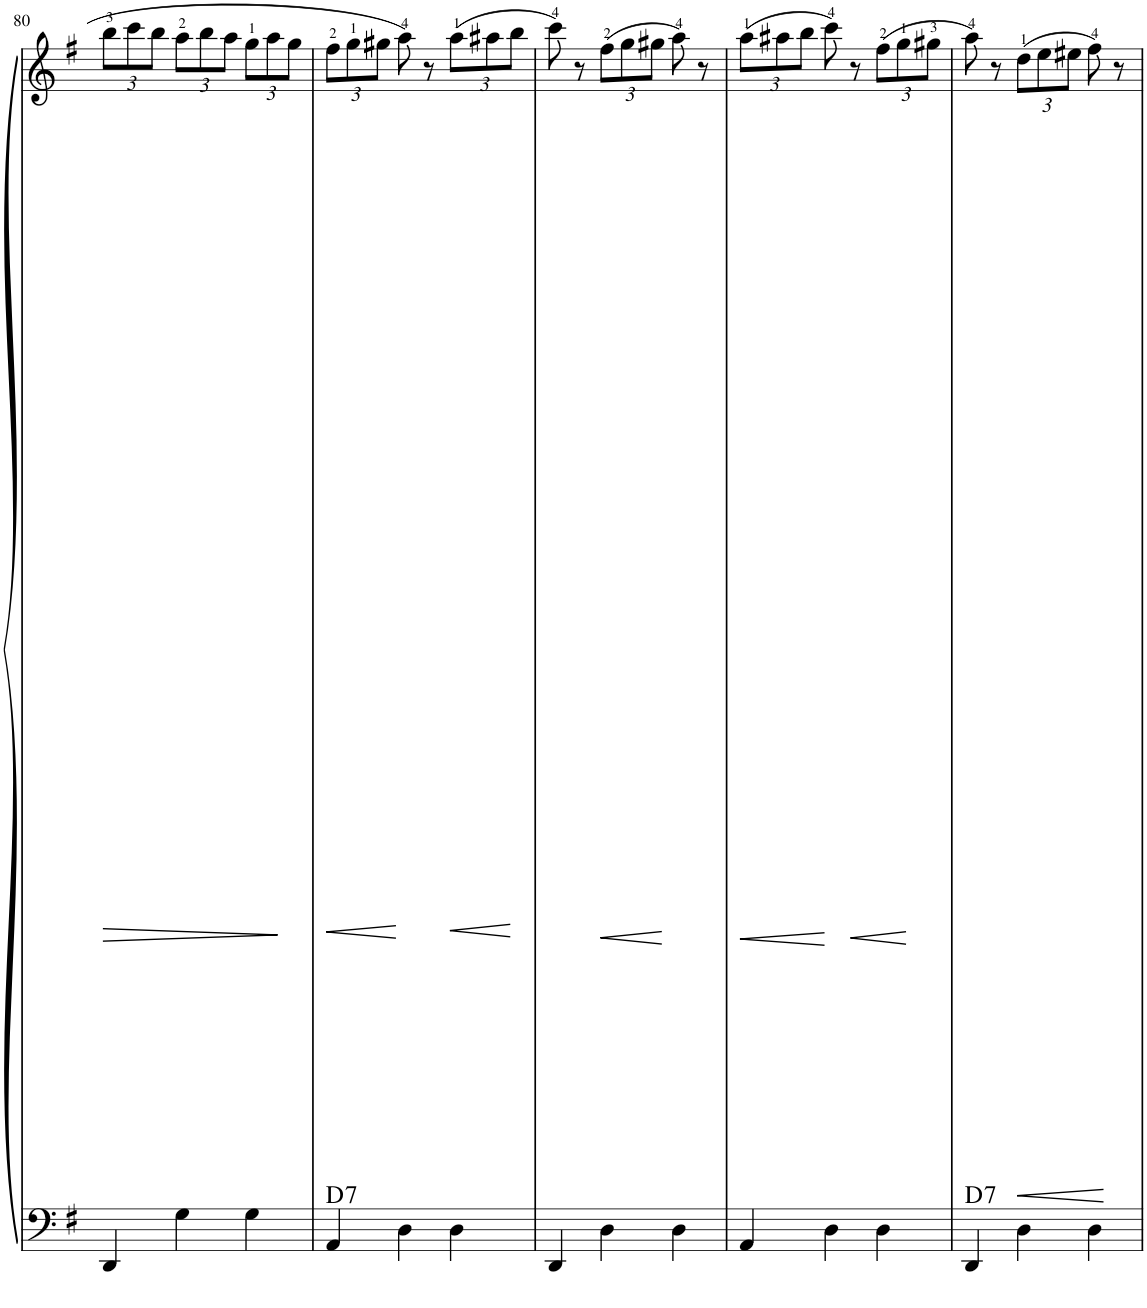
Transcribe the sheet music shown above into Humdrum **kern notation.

**kern	**kern	**dynam	**harte
*part1	*part1	*part1	*part1
*staff2	*staff1	*staff1/2	*
*I"Accordion	*	*	*
*I'Acc	*	*	*
!!LO:PB:g=z
*clefF4	*clefG2	*	*
*k[f#]	*k[f#]	*	*
*M3/4	*M3/4	*	*
*	*Xbrackettup	*	*
=80	=80	=80	=80
!	!	!LO:HP:b	!
4DD/	12bb\L	>	.
.	12ccc\	.	.
.	12bb\J	.	.
4G\	12aa\L	.	.
.	12bb\	.	.
.	12aa\J	.	.
4G\	12gg\L	.	.
.	12aa\	.	.
.	12gg\J	]	.
=81	=81	=81	=81
!	!	!LO:HP:b	!LO:H:kt=7
4AA/	12ff#\L	<	D:7
.	12gg\	.	.
.	12gg#X\J	.	.
4D\	8aa\	[	.
.	8r	.	.
!	!	!LO:HP:b	!
4D\	(12aa\L	<	.
.	12aa#X\	.	.
.	12bb\J	[	.
=82	=82	=82	=82
4DD/	8ccc\)	.	.
.	8r	.	.
!	!	!LO:HP:b	!
4D\	(12ff#\L	<	.
.	12gg\	.	.
.	12gg#X\J	.	.
4D\	8aa\)	[	.
.	8r	.	.
=83	=83	=83	=83
!	!	!LO:HP:b	!
4AA/	(12aa\L	<	.
.	12aa#X\	.	.
.	12bb\J	.	.
4D\	8ccc\)	[	.
!	!	!LO:HP:b	!
.	8r	<	.
4D\	(12ff#\L	.	.
.	12gg\	.	.
.	12gg#X\J	[	.
=84	=84	=84	=84
!	!	!	!LO:H:kt=7
4DD/	8aa\)	.	D:7
.	8r	.	.
!	!	!LO:HP:b	!
4D\	(12dd\L	<	.
.	12ee\	.	.
.	12ee#X\J	.	.
4D\	8ff#\)	.	.
.	8r	[	.
=	=	=	=
*-	*-	*-	*-
